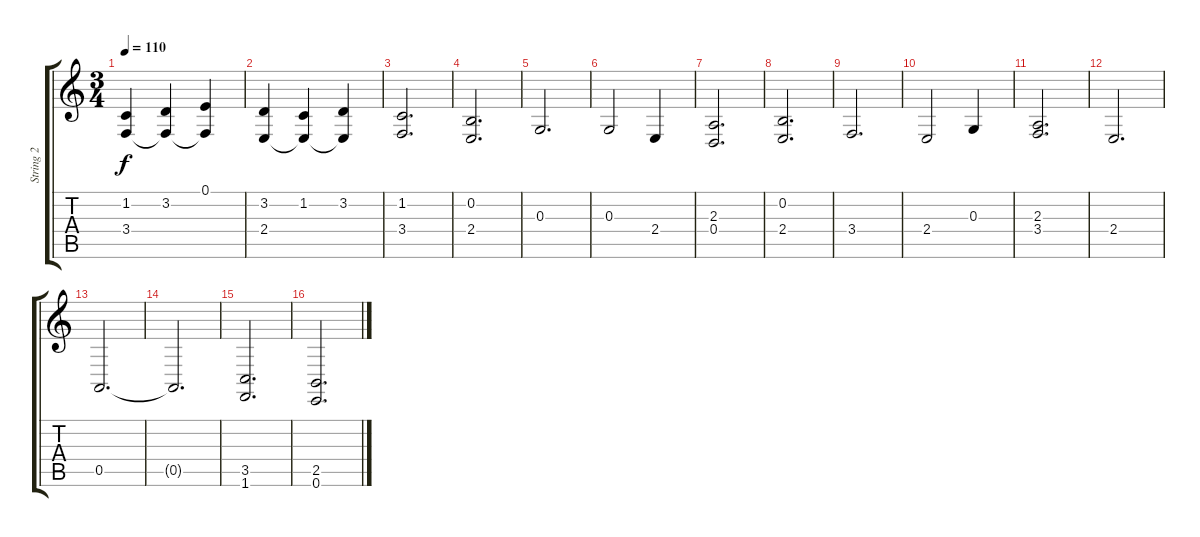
\track ("String 2" "String 2") {instrument stringensemble2}
\staff {score tabs}
\tuning (E4 B3 G3 D3 A2 E2) {hide}
\ts (3 4)
\tempo 110
\clef g2
\ks c
(1.2 3.4).4{dy f} (3.2 3.4{t}).4 (0.1 3.4{t}).4 |
(3.2 2.4).4 (1.2 2.4{t}).4 (3.2 2.4{t}).4 |
(1.2 3.4).2{d} |
(0.2 2.4).2{d} |
0.3.2{d} |
0.3.2 2.4.4 |
(2.3 0.4).2{d} |
(0.2 2.4).2{d} |
3.4.2{d} |
2.4.2 0.3.4 |
(2.3 3.4).2{d} |
2.4.2{d} |
0.5.2{d volume 3} |
0.5{t}.2{d} |
(3.5 1.6).2{d volume 9} |
(2.5 0.6).2{d}
